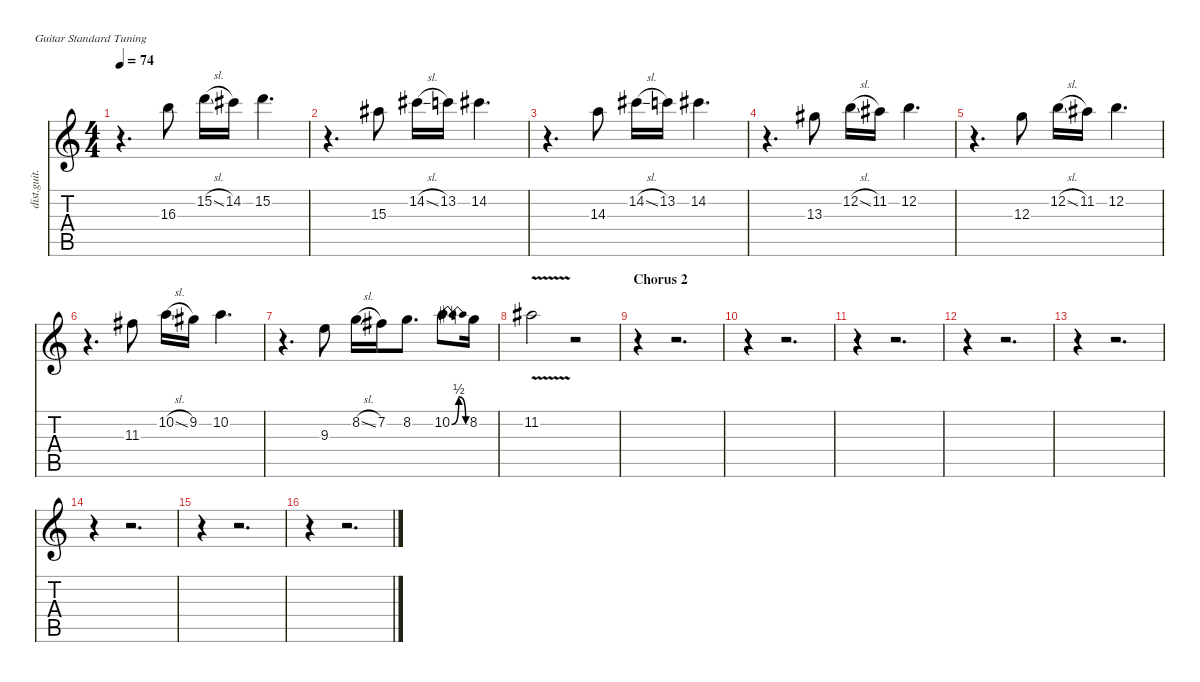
\defaultSystemsLayout 4
\hideDynamics
\bracketExtendMode nobrackets
\otherSystemsTrackNameOrientation horizontal
\track ("Solo Guitar #2" "dist.guit.") {instrument distortionguitar}
\staff {score tabs}
\tuning (E4 B3 G3 D3 A2 E2)
\ts (4 4)
\tempo 74
\clef g2
\ks c
r.4{d dy f} 16.3.8 15.2{sl}.16 14.2{acc #}.16 15.2.4{d} |
r.4{d} 15.3{acc #}.8 14.2{sl acc #}.16 13.2.16 14.2{acc #}.4{d} |
r.4{d} 14.3.8 14.2{sl acc #}.16 13.2.16 14.2{acc #}.4{d} |
r.4{d} 13.3{acc #}.8 12.2{sl}.16 11.2{acc #}.16 12.2.4{d} |
r.4{d} 12.3.8 12.2{sl}.16 11.2{acc #}.16 12.2.4{d} |
r.4{d} 11.3{acc #}.8 10.2{sl}.16 9.2{acc #}.16 10.2.4{d} |
r.4{d} 9.3.8 8.2{sl}.16 7.2{acc #}.16 8.2.8{d} 10.2{be (bendrelease 0 0 30 2 30 2 60 0)}.8 8.2.16 |
11.2{v acc #}.2 r.2 |
\section ("" "Chorus 2")
r.4 r.2{d} |
r.4 r.2{d} |
r.4 r.2{d} |
r.4 r.2{d} |
r.4 r.2{d} |
r.4 r.2{d} |
r.4 r.2{d} |
r.4 r.2{d}
